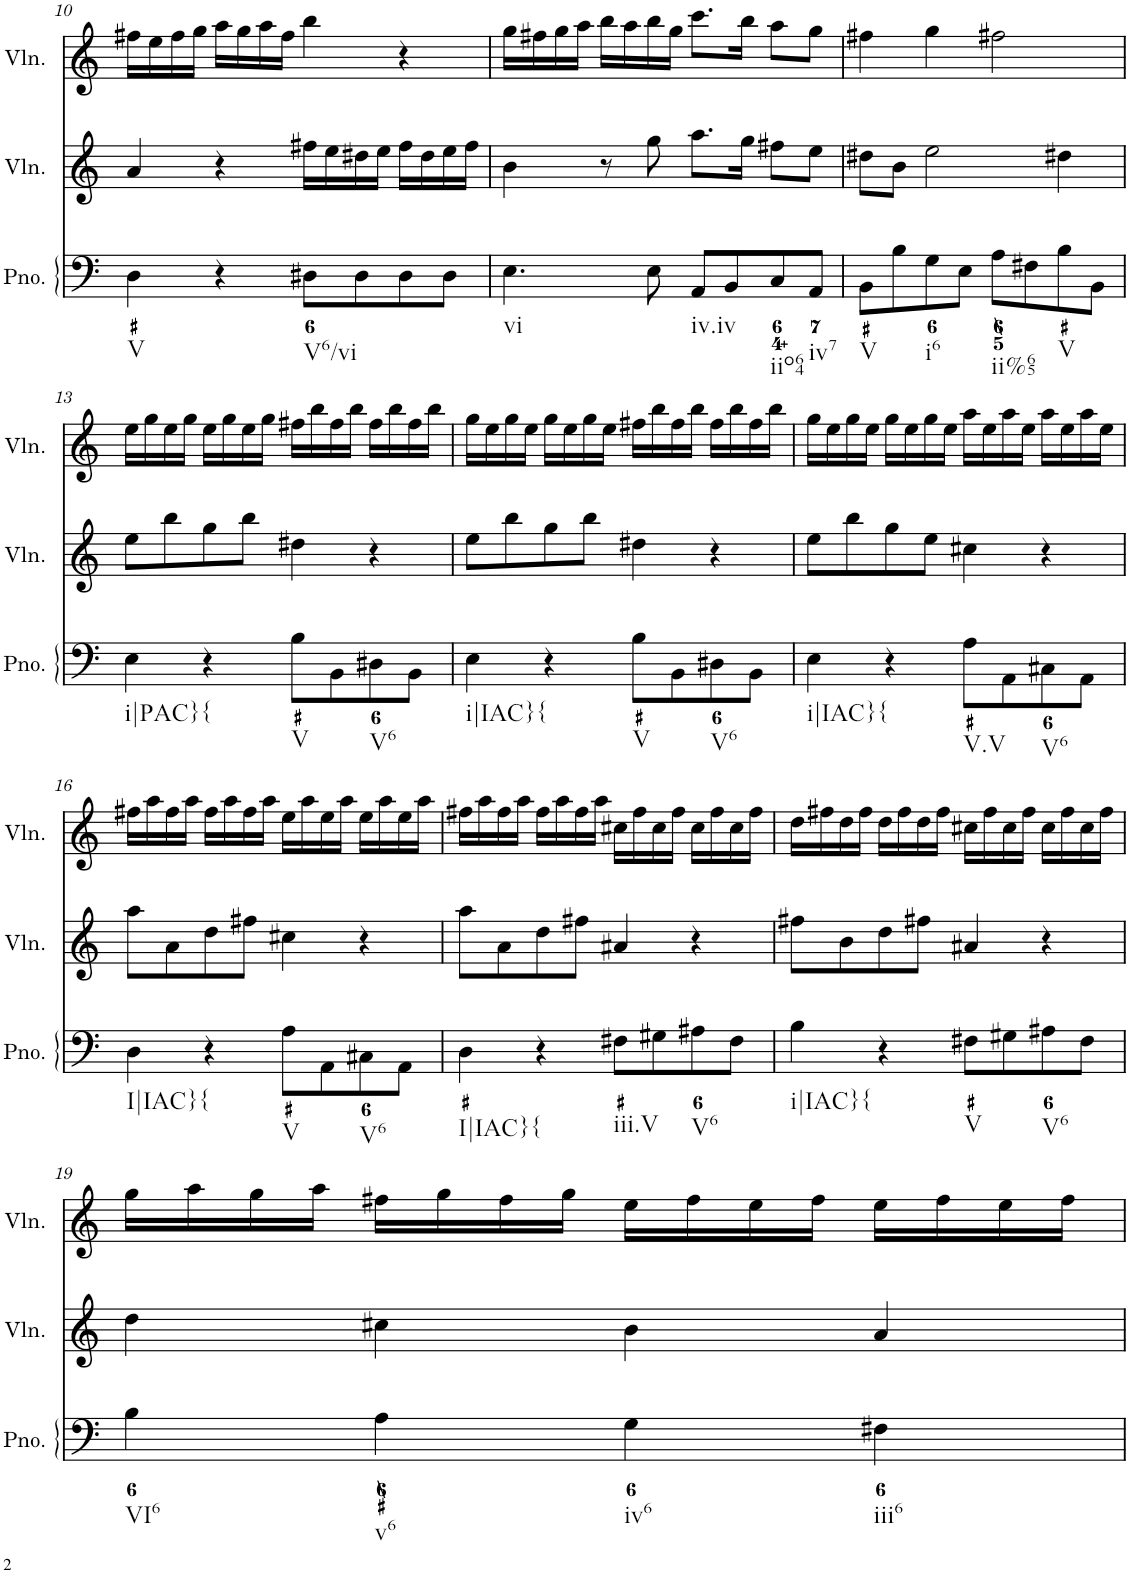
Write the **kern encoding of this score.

**kern	**kern	**kern
*part3	*part2	*part1
*staff3	*staff2	*staff1
*I"Piano	*I"Violin	*I"Violin
*I'Pno.	*I'Vln.	*I'Vln.
!!LO:PB:g=z
*clefF4	*clefG2	*clefG2
*k[]	*k[]	*k[]
*M4/4	*M4/4	*M4/4
*met(c)	*met(c)	*met(c)
=10	=10	=10
!LO:TX:b:t=V	!	!
4D\	4a/	16ff#X\LL
.	.	16ee\
.	.	16ff#\
.	.	16gg\JJ
4r	4r	16aa\LL
.	.	16gg\
.	.	16aa\
.	.	16ff#\JJ
!LO:TX:b:t=V6/vi	!	!
8D#X\L	16ff#X\LL	4bb\
.	16ee\	.
8D#\	16dd#X\	.
.	16ee\JJ	.
8D#\	16ff#\LL	4r
.	16dd#\	.
8D#\J	16ee\	.
.	16ff#\JJ	.
=11	=11	=11
!LO:TX:b:t=vi	!	!
4.E\	4b\	16gg\LL
.	.	16ff#X\
.	.	16gg\
.	.	16aa\JJ
.	8r	16bb\LL
.	.	16aa\
8E\	8gg\	16bb\
.	.	16gg\JJ
!LO:TX:b:t=iv.iv	!	!
8AA/L	8.aa\L	8.ccc\L
8BB/	.	.
.	16gg\Jk	16bb\Jk
!LO:TX:b:t=iio64	!	!
8C/	8ff#X\L	8aa\L
!LO:TX:b:t=iv7	!	!
8AA/J	8ee\J	8gg\J
=12	=12	=12
!LO:TX:b:t=V	!	!
8BB\L	8dd#X\L	4ff#X\
8B\	8b\J	.
!LO:TX:b:t=i6	!	!
8G\	2ee\	4gg\
8E\J	.	.
!LO:TX:b:t=ii%65	!	!
8A\L	.	2ff#X\
8F#X\	.	.
!LO:TX:b:t=V	!	!
8B\	4dd#X\	.
8BB\J	.	.
!!LO:LB:g=z
=13	=13	=13
!LO:TX:b:t=i|PAC}{	!	!
4E\	8ee\L	16ee\LL
.	.	16gg\
.	8bb\	16ee\
.	.	16gg\JJ
4r	8gg\	16ee\LL
.	.	16gg\
.	8bb\J	16ee\
.	.	16gg\JJ
!LO:TX:b:t=V	!	!
8B\L	4dd#X\	16ff#X\LL
.	.	16bb\
8BB\	.	16ff#\
.	.	16bb\JJ
!LO:TX:b:t=V6	!	!
8D#X\	4r	16ff#\LL
.	.	16bb\
8BB\J	.	16ff#\
.	.	16bb\JJ
=14	=14	=14
!LO:TX:b:t=i|IAC}{	!	!
4E\	8ee\L	16gg\LL
.	.	16ee\
.	8bb\	16gg\
.	.	16ee\JJ
4r	8gg\	16gg\LL
.	.	16ee\
.	8bb\J	16gg\
.	.	16ee\JJ
!LO:TX:b:t=V	!	!
8B\L	4dd#X\	16ff#X\LL
.	.	16bb\
8BB\	.	16ff#\
.	.	16bb\JJ
!LO:TX:b:t=V6	!	!
8D#X\	4r	16ff#\LL
.	.	16bb\
8BB\J	.	16ff#\
.	.	16bb\JJ
=15	=15	=15
!LO:TX:b:t=i|IAC}{	!	!
4E\	8ee\L	16gg\LL
.	.	16ee\
.	8bb\	16gg\
.	.	16ee\JJ
4r	8gg\	16gg\LL
.	.	16ee\
.	8ee\J	16gg\
.	.	16ee\JJ
!LO:TX:b:t=V.V	!	!
8A\L	4cc#X\	16aa\LL
.	.	16ee\
8AA\	.	16aa\
.	.	16ee\JJ
!LO:TX:b:t=V6	!	!
8C#X\	4r	16aa\LL
.	.	16ee\
8AA\J	.	16aa\
.	.	16ee\JJ
!!LO:LB:g=z
=16	=16	=16
!LO:TX:b:t=I|IAC}{	!	!
4D\	8aa\L	16ff#X\LL
.	.	16aa\
.	8a\	16ff#\
.	.	16aa\JJ
4r	8dd\	16ff#\LL
.	.	16aa\
.	8ff#X\J	16ff#\
.	.	16aa\JJ
!LO:TX:b:t=V	!	!
8A\L	4cc#X\	16ee\LL
.	.	16aa\
8AA\	.	16ee\
.	.	16aa\JJ
!LO:TX:b:t=V6	!	!
8C#X\	4r	16ee\LL
.	.	16aa\
8AA\J	.	16ee\
.	.	16aa\JJ
=17	=17	=17
!LO:TX:b:t=I|IAC}{	!	!
4D\	8aa\L	16ff#X\LL
.	.	16aa\
.	8a\	16ff#\
.	.	16aa\JJ
4r	8dd\	16ff#\LL
.	.	16aa\
.	8ff#X\J	16ff#\
.	.	16aa\JJ
!LO:TX:b:t=iii.V	!	!
8F#X\L	4a#X/	16cc#X\LL
.	.	16ff#\
8G#X\	.	16cc#\
.	.	16ff#\JJ
!LO:TX:b:t=V6	!	!
8A#X\	4r	16cc#\LL
.	.	16ff#\
8F#\J	.	16cc#\
.	.	16ff#\JJ
=18	=18	=18
!LO:TX:b:t=i|IAC}{	!	!
4B\	8ff#X\L	16dd\LL
.	.	16ff#X\
.	8b\	16dd\
.	.	16ff#\JJ
4r	8dd\	16dd\LL
.	.	16ff#\
.	8ff#X\J	16dd\
.	.	16ff#\JJ
!LO:TX:b:t=V	!	!
8F#X\L	4a#X/	16cc#X\LL
.	.	16ff#\
8G#X\	.	16cc#\
.	.	16ff#\JJ
!LO:TX:b:t=V6	!	!
8A#X\	4r	16cc#\LL
.	.	16ff#\
8F#\J	.	16cc#\
.	.	16ff#\JJ
!!LO:LB:g=z
=19	=19	=19
!LO:TX:b:t=VI6	!	!
4B\	4dd\	16gg\LL
.	.	16aa\
.	.	16gg\
.	.	16aa\JJ
!LO:TX:b:t=v6	!	!
4A\	4cc#X\	16ff#X\LL
.	.	16gg\
.	.	16ff#\
.	.	16gg\JJ
!LO:TX:b:t=iv6	!	!
4G\	4b\	16ee\LL
.	.	16ff#\
.	.	16ee\
.	.	16ff#\JJ
!LO:TX:b:t=iii6	!	!
4F#X\	4a/	16ee\LL
.	.	16ff#\
.	.	16ee\
.	.	16ff#\JJ
=	=	=
*-	*-	*-
